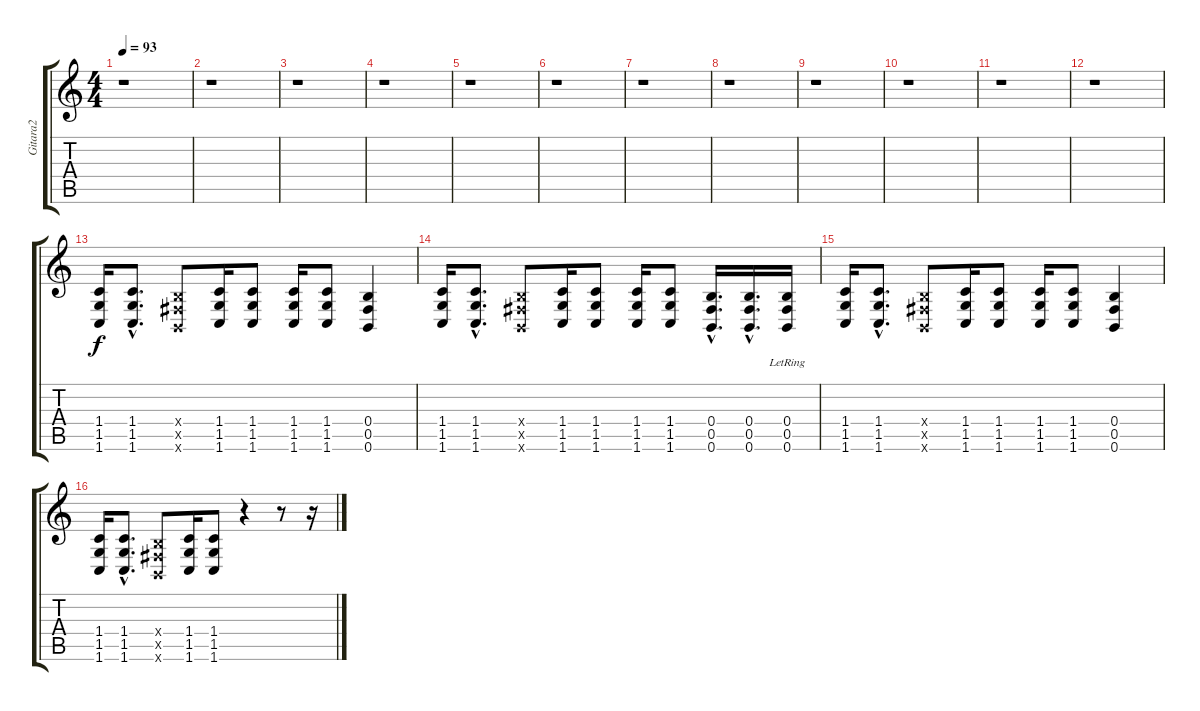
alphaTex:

\track ("Gitara2" "Gitara2") {instrument distortionguitar}
\staff {score tabs}
\tuning (Db4 Ab3 E3 B2 Gb2 B1) {hide}
\ts (4 4)
\tempo 93
\clef g2
\ks c
r.1{dy f instrument distortionguitar} |
r.1 |
r.1 |
r.1 |
r.1 |
r.1 |
r.1 |
r.1 |
r.1 |
r.1 |
r.1 |
r.1 |
(1.4 1.5 1.6).16{instrument distortionguitar} (1.4{hac} 1.5{hac} 1.6{hac}).8{d} (0.4{x} 0.5{x} 0.6{x}).8 (1.4 1.5 1.6).16 (1.4 1.5 1.6).8 (1.4 1.5 1.6).16 (1.4 1.5 1.6).8 (0.4 0.5 0.6).4 |
(1.4 1.5 1.6).16{instrument distortionguitar} (1.4{hac} 1.5{hac} 1.6{hac}).8{d} (0.4{x} 0.5{x} 0.6{x}).8 (1.4 1.5 1.6).16 (1.4 1.5 1.6).8 (1.4 1.5 1.6).16 (1.4 1.5 1.6).8 (0.4{hac} 0.5{hac} 0.6{hac}).16{d} (0.4{hac} 0.5{hac} 0.6{hac}).16{d} (0.4{lr} 0.5{lr} 0.6{lr}).16 |
(1.4 1.5 1.6).16{instrument distortionguitar} (1.4{hac} 1.5{hac} 1.6{hac}).8{d} (0.4{x} 0.5{x} 0.6{x}).8 (1.4 1.5 1.6).16 (1.4 1.5 1.6).8 (1.4 1.5 1.6).16 (1.4 1.5 1.6).8 (0.4 0.5 0.6).4 |
(1.4 1.5 1.6).16 (1.4{hac} 1.5{hac} 1.6{hac}).8{d} (0.4{x} 0.5{x} 0.6{x}).8 (1.4 1.5 1.6).16 (1.4 1.5 1.6).8 r.4 r.8 r.16
